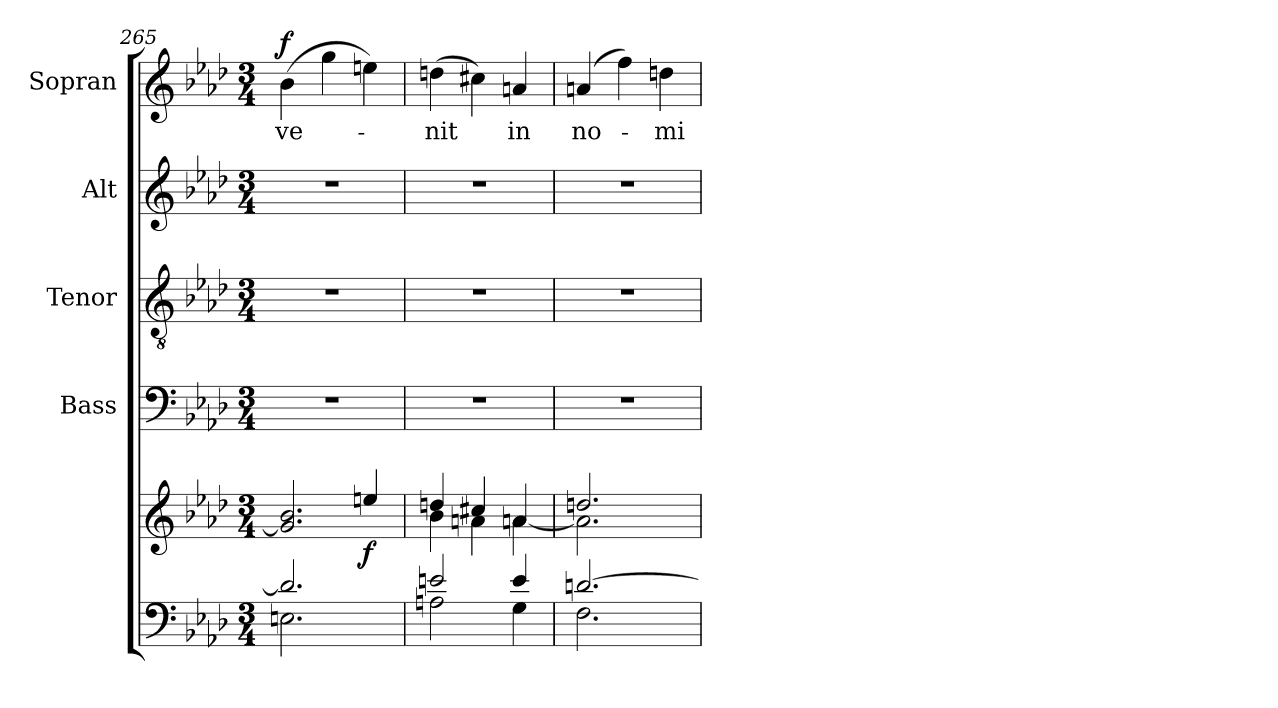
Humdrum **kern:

**kern	**kern	**dynam	**kern	**kern	**kern	**kern	**text	**dynam
*part5	*part5	*part5	*part4	*part3	*part2	*part1	*part1	*part1
*staff6	*staff5	*staff5/6	*staff4	*staff3	*staff2	*staff1	*staff1	*staff1
*	*	*	*I"Bass	*I"Tenor	*I"Alt	*I"Sopran	*	*
*	*	*	*I'B.	*I'T.	*I'A.	*I'S.	*	*
*clefF4	*clefG2	*	*clefF4	*clefGv2	*clefG2	*clefG2	*	*
*k[b-e-a-d-]	*k[b-e-a-d-]	*	*k[b-e-a-d-]	*k[b-e-a-d-]	*k[b-e-a-d-]	*k[b-e-a-d-]	*	*
*A-:	*A-:	*	*A-:	*A-:	*A-:	*A-:	*	*
*M3/4	*M3/4	*	*M3/4	*M3/4	*M3/4	*M3/4	*	*
=265	=265	=265	=265	=265	=265	=265	=265	=265
*^	*^	*	*	*	*	*	*	*
!	!	!	!	!	!	!	!	!	!LO:LY:b	!LO:DY:a
2.d/]	2.En\	2ryy	2.g/] 2.b-/	.	2.r	2.r	2.r	(>4b-\	ve-	f
.	.	.	.	.	.	.	.	4gg\	.	.
!	!	!	!	!LO:DY:b	!	!	!	!	!	!
.	.	4een/	.	f	.	.	.	4een\)	.	.
=266	=266	=266	=266	=266	=266	=266	=266	=266	=266	=266
!	!	!	!	!	!	!	!	!	!LO:LY:b	!
2en/	2An\	4ddn/	4b-\	.	2.r	2.r	2.r	(>4ddn\	-nit	.
.	.	4cc#X/	4an\	.	.	.	.	4cc#X\)	.	.
!	!	!	!	!	!	!	!	!	!LO:LY:b	!
4e/	4G\	4an/	[<4a\	.	.	.	.	4an/	in	.
=267	=267	=267	=267	=267	=267	=267	=267	=267	=267	=267
!	!	!	!	!	!	!	!	!	!LO:LY:b	!
[>2.dn/	2.F\	2.ddn/	2.a\]	.	2.r	2.r	2.r	(4an/	no-	.
.	.	.	.	.	.	.	.	4ff\)	.	.
!	!	!	!	!	!	!	!	!	!LO:LY:b	!
.	.	.	.	.	.	.	.	4ddn\	-mi-	.
*v	*v	*	*	*	*	*	*	*	*	*
*	*v	*v	*	*	*	*	*	*	*
=	=	=	=	=	=	=	=	=
*-	*-	*-	*-	*-	*-	*-	*-	*-
